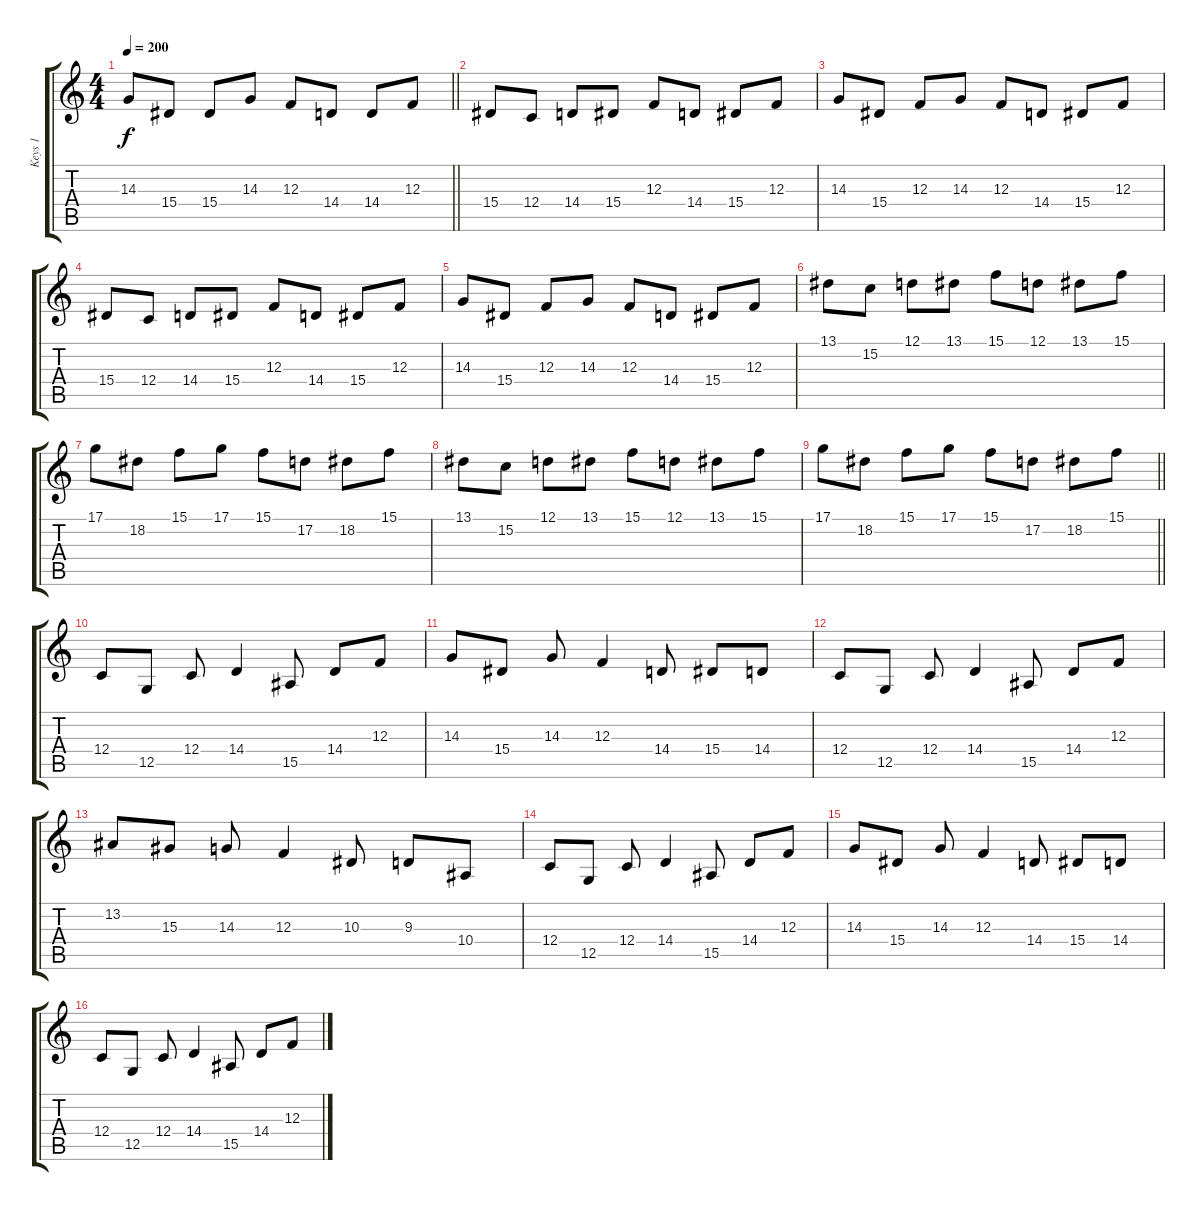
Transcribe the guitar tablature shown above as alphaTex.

\track ("Keys 1" "Keys 1") {instrument fx1rain}
\staff {score tabs}
\tuning (D4 A3 F3 C3 G2 C2) {hide}
\ts (4 4)
\tempo 200
\clef g2
\barLineRight lightlight
\ks c
14.3.8{dy f} 15.4.8 15.4.8 14.3.8 12.3.8 14.4.8 14.4.8 12.3.8 |
\section ("" "")
15.4.8 12.4.8 14.4.8 15.4.8 12.3.8 14.4.8 15.4.8 12.3.8 |
14.3.8 15.4.8 12.3.8 14.3.8 12.3.8 14.4.8 15.4.8 12.3.8 |
15.4.8 12.4.8 14.4.8 15.4.8 12.3.8 14.4.8 15.4.8 12.3.8 |
14.3.8 15.4.8 12.3.8 14.3.8 12.3.8 14.4.8 15.4.8 12.3.8 |
13.1.8 15.2.8 12.1.8 13.1.8 15.1.8 12.1.8 13.1.8 15.1.8 |
17.1.8 18.2.8 15.1.8 17.1.8 15.1.8 17.2.8 18.2.8 15.1.8 |
13.1.8 15.2.8 12.1.8 13.1.8 15.1.8 12.1.8 13.1.8 15.1.8 |
\barLineRight lightlight
17.1.8 18.2.8 15.1.8 17.1.8 15.1.8 17.2.8 18.2.8 15.1.8 |
\section ("" "")
12.4.8 12.5.8 12.4.8 14.4.4 15.5.8 14.4.8 12.3.8 |
14.3.8 15.4.8 14.3.8 12.3.4 14.4.8 15.4.8 14.4.8 |
12.4.8 12.5.8 12.4.8 14.4.4 15.5.8 14.4.8 12.3.8 |
13.2.8 15.3.8 14.3.8 12.3.4 10.3.8 9.3.8 10.4.8 |
12.4.8 12.5.8 12.4.8 14.4.4 15.5.8 14.4.8 12.3.8 |
14.3.8 15.4.8 14.3.8 12.3.4 14.4.8 15.4.8 14.4.8 |
12.4.8 12.5.8 12.4.8 14.4.4 15.5.8 14.4.8 12.3.8
